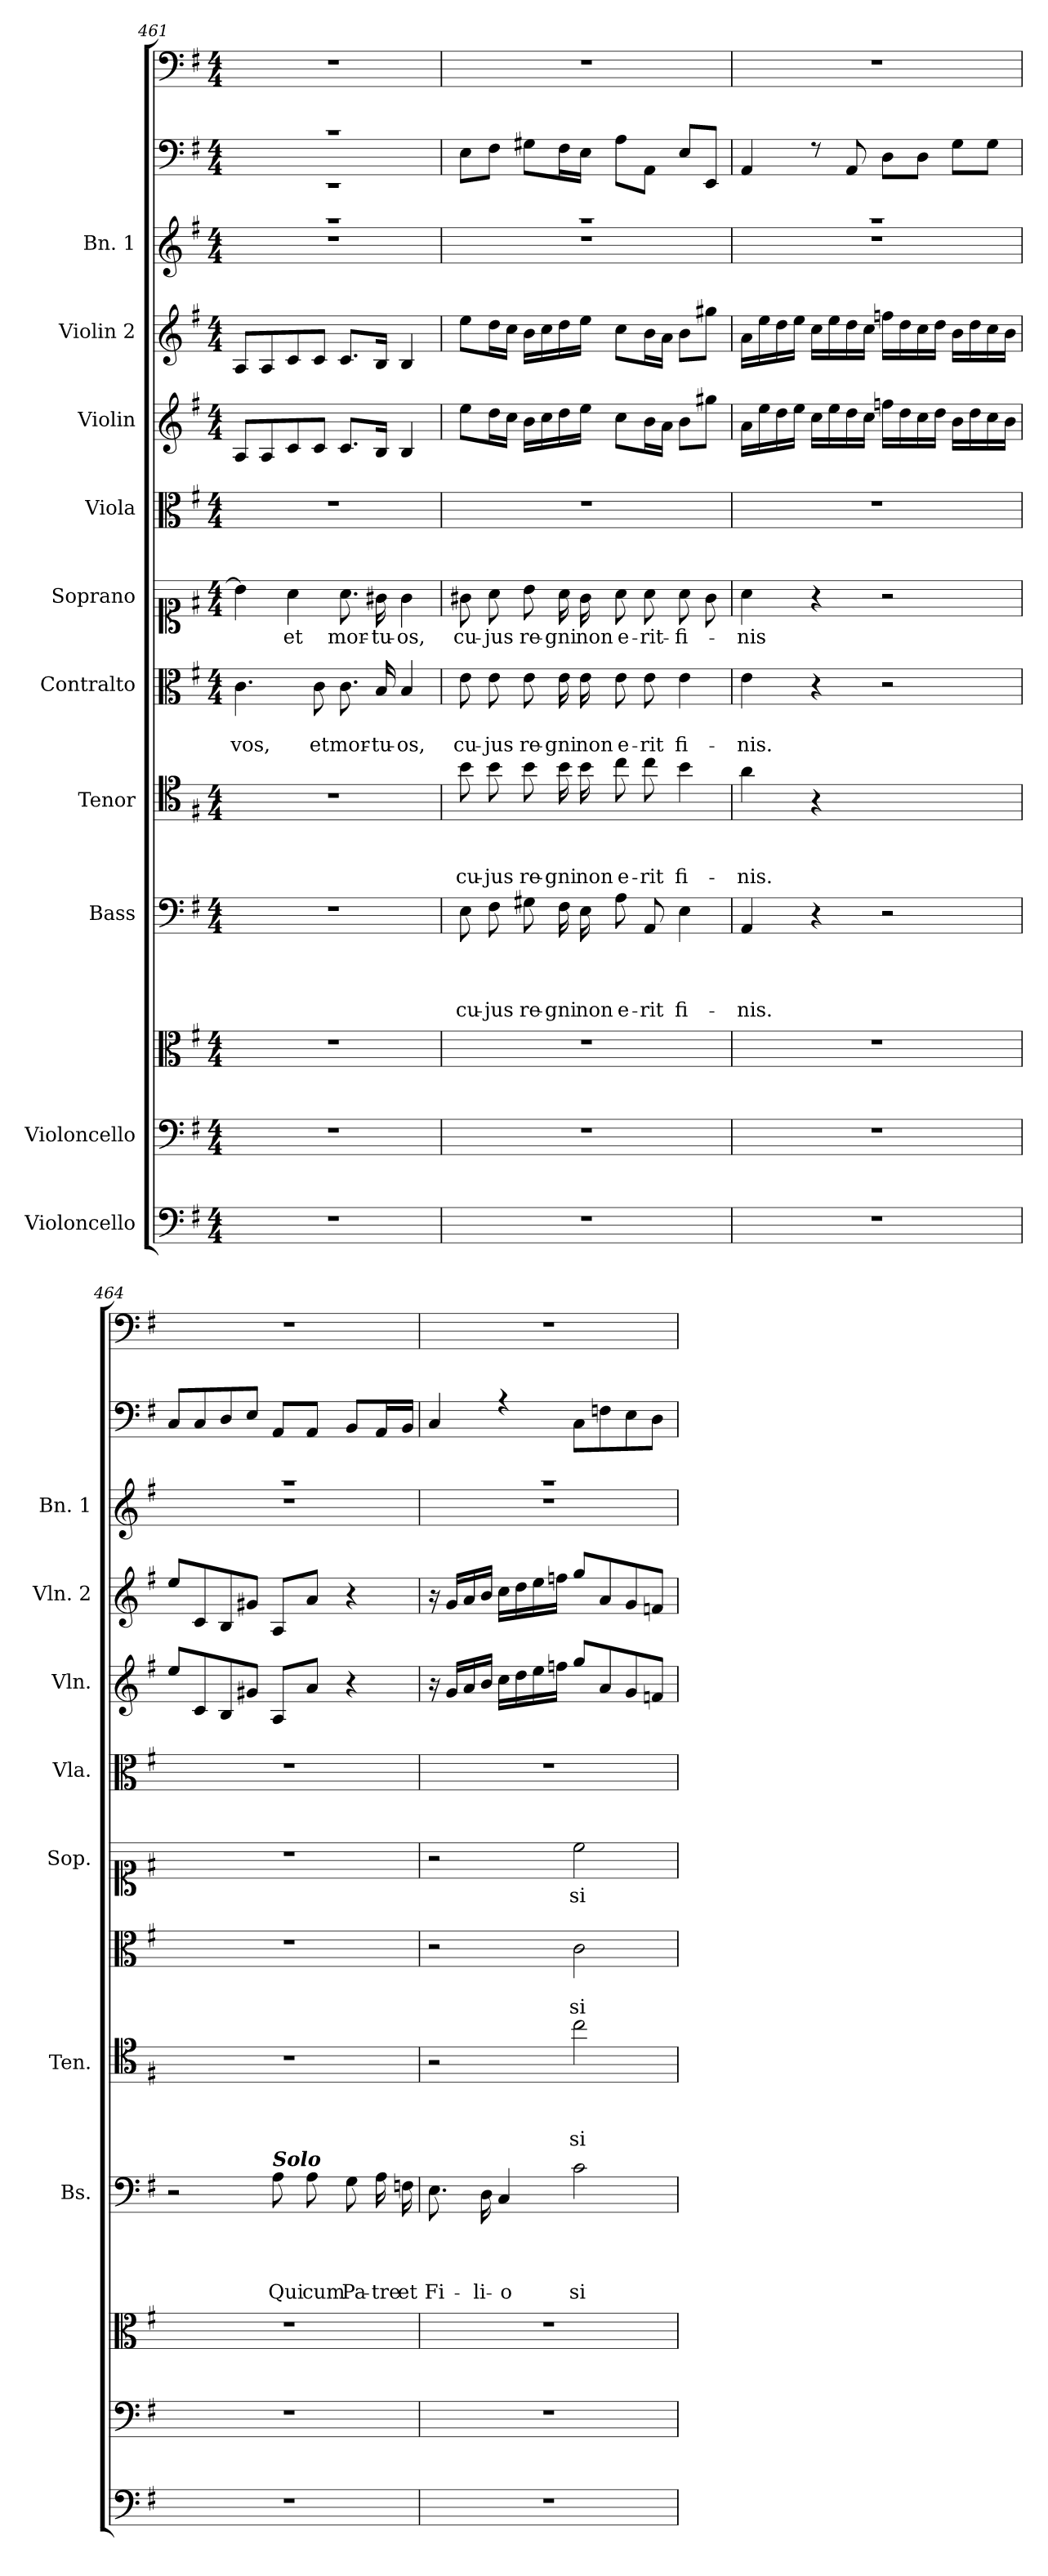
**kern	**kern	**kern	**kern	**text	**text	**text	**text	**kern	**text	**text	**text	**kern	**text	**text	**kern	**text	**kern	**kern	**kern	**kern	**kern	**kern
*part13	*part12	*part11	*part10	*part10	*part10	*part10	*part10	*part9	*part9	*part9	*part9	*part8	*part8	*part8	*part7	*part7	*part6	*part5	*part4	*part3	*part2	*part1
*staff13	*staff12	*staff11	*staff10	*staff10	*staff10	*staff10	*staff10	*staff9	*staff9	*staff9	*staff9	*staff8	*staff8	*staff8	*staff7	*staff7	*staff6	*staff5	*staff4	*staff3	*staff2	*staff1
*I"Violoncello	*I"Violoncello	*	*I"Bass	*	*	*	*	*I"Tenor	*	*	*	*I"Contralto	*	*	*I"Soprano	*	*I"Viola	*I"Violin	*I"Violin 2	*I"Bn. 1	*	*
*	*	*	*I'Bs.	*	*	*	*	*I'Ten.	*	*	*	*	*	*	*I'Sop.	*	*I'Vla.	*I'Vln.	*I'Vln. 2	*I'Bn. 1	*	*
*clefF4	*clefF4	*clefC3	*clefF4	*	*	*	*	*clefC4	*	*	*	*clefC3	*	*	*clefC1	*	*clefC3	*clefG2	*clefG2	*clefG2	*clefF4	*clefF4
*	*	*	*	*	*	*	*	*ITrd7c12	*	*	*	*	*	*	*	*	*	*	*	*	*	*
*k[f#]	*k[f#]	*k[f#]	*k[f#]	*	*	*	*	*k[f#]	*	*	*	*k[f#]	*	*	*k[f#]	*	*k[f#]	*k[f#]	*k[f#]	*k[f#]	*k[f#]	*k[f#]
*G:	*G:	*G:	*G:	*	*	*	*	*G:	*	*	*	*G:	*	*	*G:	*	*G:	*G:	*G:	*G:	*G:	*G:
*M4/4	*M4/4	*M4/4	*M4/4	*	*	*	*	*M4/4	*	*	*	*M4/4	*	*	*M4/4	*	*M4/4	*M4/4	*M4/4	*M4/4	*M4/4	*M4/4
=461	=461	=461	=461	=461	=461	=461	=461	=461	=461	=461	=461	=461	=461	=461	=461	=461	=461	=461	=461	=461	=461	=461
!	!	!	!	!	!	!	!	!	!	!	!	!	!	!LO:LY:b	!	!	!	!	!	!	!	!
*	*	*	*	*	*	*	*	*	*	*	*	*	*	*	*	*	*	*	*	*^	*^	*
*	*	*	*	*	*	*	*	*	*	*	*	*	*	*	*	*	*	*	*	*	*^	*	*	*
1r	1r	1r	1r	.	.	.	.	1r	.	.	.	4.c\	.	-vos,	4b\]	.	1r	8A/L	8A/L	1raa	1ryy	1r	1rc	1rEE	1r
.	.	.	.	.	.	.	.	.	.	.	.	.	.	.	.	.	.	8A/	8A/	.	.	.	.	.	.
!	!	!	!	!	!	!	!	!	!	!	!	!	!	!	!	!LO:LY:b	!	!	!	!	!	!	!	!	!
.	.	.	.	.	.	.	.	.	.	.	.	.	.	.	4a\	et	.	8c/	8c/	.	.	.	.	.	.
!	!	!	!	!	!	!	!	!	!	!	!	!	!	!LO:LY:b	!	!	!	!	!	!	!	!	!	!	!
.	.	.	.	.	.	.	.	.	.	.	.	8c\	.	et	.	.	.	8c/J	8c/J	.	.	.	.	.	.
!	!	!	!	!	!	!	!	!	!	!	!	!	!	!LO:LY:b	!	!LO:LY:b	!	!	!	!	!	!	!	!	!
.	.	.	.	.	.	.	.	.	.	.	.	8.c\	.	mor-	8.a\	mor-	.	8.c/L	8.c/L	.	.	.	.	.	.
!	!	!	!	!	!	!	!	!	!	!	!	!	!	!LO:LY:b	!	!LO:LY:b	!	!	!	!	!	!	!	!	!
.	.	.	.	.	.	.	.	.	.	.	.	16B/	.	-tu-	16g#X\	-tu-	.	16B/Jk	16B/Jk	.	.	.	.	.	.
!	!	!	!	!	!	!	!	!	!	!	!	!	!	!LO:LY:b	!	!LO:LY:b	!	!	!	!	!	!	!	!	!
.	.	.	.	.	.	.	.	.	.	.	.	4B/	.	-os,	4g#\	-os,	.	4B/	4B/	.	.	.	.	.	.
!!LO:PB:g=z
=462	=462	=462	=462	=462	=462	=462	=462	=462	=462	=462	=462	=462	=462	=462	=462	=462	=462	=462	=462	=462	=462	=462	=462	=462	=462
!	!	!	!	!	!	!	!LO:LY:b	!	!	!	!LO:LY:b	!	!	!LO:LY:b	!	!LO:LY:b	!	!	!	!	!	!	!	!	!
1r	1r	1r	8E\	.	.	.	cu-	8B\	.	.	cu-	8e\	.	cu-	8g#X\	cu-	1r	8ee\L	8ee\L	1raa	1ryy	1r	8E\L	1ryy	1r
!	!	!	!	!	!	!	!LO:LY:b	!	!	!	!LO:LY:b	!	!	!LO:LY:b	!	!LO:LY:b	!	!	!	!	!	!	!	!	!
.	.	.	8F#\	.	.	.	-jus	8B\	.	.	-jus	8e\	.	-jus	8a\	-jus	.	16dd\L	16dd\L	.	.	.	8F#\J	.	.
.	.	.	.	.	.	.	.	.	.	.	.	.	.	.	.	.	.	16cc\JJ	16cc\JJ	.	.	.	.	.	.
!	!	!	!	!	!	!	!LO:LY:b	!	!	!	!LO:LY:b	!	!	!LO:LY:b	!	!LO:LY:b	!	!	!	!	!	!	!	!	!
.	.	.	8G#X\	.	.	.	re-	8B\	.	.	re-	8e\	.	re-	8b\	re-	.	16b\LL	16b\LL	.	.	.	8G#X\L	.	.
.	.	.	.	.	.	.	.	.	.	.	.	.	.	.	.	.	.	16cc\	16cc\	.	.	.	.	.	.
!	!	!	!	!	!	!	!LO:LY:b	!	!	!	!LO:LY:b	!	!	!LO:LY:b	!	!LO:LY:b	!	!	!	!	!	!	!	!	!
.	.	.	16F#\	.	.	.	-gni	16B\	.	.	-gni	16e\	.	-gni	16a\	-gni	.	16dd\	16dd\	.	.	.	16F#\L	.	.
!	!	!	!	!	!	!	!LO:LY:b	!	!	!	!LO:LY:b	!	!	!LO:LY:b	!	!LO:LY:b	!	!	!	!	!	!	!	!	!
.	.	.	16E\	.	.	.	non	16B\	.	.	non	16e\	.	non	16g#\	non	.	16ee\JJ	16ee\JJ	.	.	.	16E\JJ	.	.
!	!	!	!	!	!	!	!LO:LY:b	!	!	!	!LO:LY:b	!	!	!LO:LY:b	!	!LO:LY:b	!	!	!	!	!	!	!	!	!
.	.	.	8A\	.	.	.	e-	8c\	.	.	e-	8e\	.	e-	8a\	e-	.	8cc\L	8cc\L	.	.	.	8A\L	.	.
!	!	!	!	!	!	!	!LO:LY:b	!	!	!	!LO:LY:b	!	!	!LO:LY:b	!	!LO:LY:b	!	!	!	!	!	!	!	!	!
.	.	.	8AA/	.	.	.	-rit	8c\	.	.	-rit	8e\	.	-rit	8a\	-rit-	.	16b\L	16b\L	.	.	.	8AA\J	.	.
.	.	.	.	.	.	.	.	.	.	.	.	.	.	.	.	.	.	16a\JJ	16a\JJ	.	.	.	.	.	.
!	!	!	!	!	!	!	!LO:LY:b	!	!	!	!LO:LY:b	!	!	!LO:LY:b	!	!LO:LY:b	!	!	!	!	!	!	!	!	!
.	.	.	4E\	.	.	.	fi-	4B\	.	.	fi-	4e\	.	fi-	8a\	-fi-	.	8b\L	8b\L	.	.	.	8E/L	.	.
.	.	.	.	.	.	.	.	.	.	.	.	.	.	.	8g#\	.	.	8gg#X\J	8gg#X\J	.	.	.	8EE/J	.	.
=463	=463	=463	=463	=463	=463	=463	=463	=463	=463	=463	=463	=463	=463	=463	=463	=463	=463	=463	=463	=463	=463	=463	=463	=463	=463
!	!	!	!	!	!	!	!LO:LY:b	!	!	!	!LO:LY:b	!	!	!LO:LY:b	!	!LO:LY:b	!	!	!	!	!	!	!	!	!
1r	1r	1r	4AA/	.	.	.	-nis.	4A\	.	.	-nis.	4e\	.	-nis.	4a\	-nis	1r	16a\LL	16a\LL	1raa	1ryy	1r	4AA/	1ryy	1r
.	.	.	.	.	.	.	.	.	.	.	.	.	.	.	.	.	.	16ee\	16ee\	.	.	.	.	.	.
.	.	.	.	.	.	.	.	.	.	.	.	.	.	.	.	.	.	16dd\	16dd\	.	.	.	.	.	.
.	.	.	.	.	.	.	.	.	.	.	.	.	.	.	.	.	.	16ee\JJ	16ee\JJ	.	.	.	.	.	.
.	.	.	4r	.	.	.	.	4r	.	.	.	4r	.	.	4r	.	.	16cc\LL	16cc\LL	.	.	.	8r	.	.
.	.	.	.	.	.	.	.	.	.	.	.	.	.	.	.	.	.	16ee\	16ee\	.	.	.	.	.	.
.	.	.	.	.	.	.	.	.	.	.	.	.	.	.	.	.	.	16dd\	16dd\	.	.	.	8AA/	.	.
.	.	.	.	.	.	.	.	.	.	.	.	.	.	.	.	.	.	16cc\JJ	16cc\JJ	.	.	.	.	.	.
.	.	.	2r	.	.	.	.	2ryy	.	.	.	2r	.	.	2r	.	.	16ffn\LL	16ffn\LL	.	.	.	8D\L	.	.
.	.	.	.	.	.	.	.	.	.	.	.	.	.	.	.	.	.	16dd\	16dd\	.	.	.	.	.	.
.	.	.	.	.	.	.	.	.	.	.	.	.	.	.	.	.	.	16cc\	16cc\	.	.	.	8D\J	.	.
.	.	.	.	.	.	.	.	.	.	.	.	.	.	.	.	.	.	16dd\JJ	16dd\JJ	.	.	.	.	.	.
.	.	.	.	.	.	.	.	.	.	.	.	.	.	.	.	.	.	16b\LL	16b\LL	.	.	.	8G\L	.	.
.	.	.	.	.	.	.	.	.	.	.	.	.	.	.	.	.	.	16dd\	16dd\	.	.	.	.	.	.
.	.	.	.	.	.	.	.	.	.	.	.	.	.	.	.	.	.	16cc\	16cc\	.	.	.	8G\J	.	.
.	.	.	.	.	.	.	.	.	.	.	.	.	.	.	.	.	.	16b\JJ	16b\JJ	.	.	.	.	.	.
=464	=464	=464	=464	=464	=464	=464	=464	=464	=464	=464	=464	=464	=464	=464	=464	=464	=464	=464	=464	=464	=464	=464	=464	=464	=464
1r	1r	1r	2r	.	.	.	.	1r	.	.	.	1r	.	.	1r	.	1r	8ee/L	8ee/L	1raa	1ryy	1r	8C/L	1ryy	1r
.	.	.	.	.	.	.	.	.	.	.	.	.	.	.	.	.	.	8c/	8c/	.	.	.	8C/	.	.
.	.	.	.	.	.	.	.	.	.	.	.	.	.	.	.	.	.	8B/	8B/	.	.	.	8D/	.	.
.	.	.	.	.	.	.	.	.	.	.	.	.	.	.	.	.	.	8g#X/J	8g#X/J	.	.	.	8E/J	.	.
!	!	!	!LO:TX:a:Bi:t=Solo	!	!	!	!	!	!	!	!	!	!	!	!	!	!	!	!	!	!	!	!	!	!
!	!	!	!	!	!	!	!LO:LY:b	!	!	!	!	!	!	!	!	!	!	!	!	!	!	!	!	!	!
.	.	.	8A\	.	.	.	Qui	.	.	.	.	.	.	.	.	.	.	8A/L	8A/L	.	.	.	8AA/L	.	.
!	!	!	!	!	!	!	!LO:LY:b	!	!	!	!	!	!	!	!	!	!	!	!	!	!	!	!	!	!
.	.	.	8A\	.	.	.	cum	.	.	.	.	.	.	.	.	.	.	8a/J	8a/J	.	.	.	8AA/J	.	.
!	!	!	!	!	!	!	!LO:LY:b	!	!	!	!	!	!	!	!	!	!	!	!	!	!	!	!	!	!
.	.	.	8G\	.	.	.	Pa-	.	.	.	.	.	.	.	.	.	.	4r	4r	.	.	.	8BB/L	.	.
!	!	!	!	!	!	!	!LO:LY:b	!	!	!	!	!	!	!	!	!	!	!	!	!	!	!	!	!	!
.	.	.	16A\	.	.	.	-tre	.	.	.	.	.	.	.	.	.	.	.	.	.	.	.	16AA/L	.	.
!	!	!	!	!	!	!	!LO:LY:b	!	!	!	!	!	!	!	!	!	!	!	!	!	!	!	!	!	!
.	.	.	16Fn\	.	.	.	et	.	.	.	.	.	.	.	.	.	.	.	.	.	.	.	16BB/JJ	.	.
!!LO:PB:g=z
=465	=465	=465	=465	=465	=465	=465	=465	=465	=465	=465	=465	=465	=465	=465	=465	=465	=465	=465	=465	=465	=465	=465	=465	=465	=465
!	!	!	!	!	!	!	!LO:LY:b	!	!	!	!	!	!	!	!	!	!	!	!	!	!	!	!	!	!
1r	1r	1r	8.E\	.	.	.	Fi-	2r	.	.	.	2r	.	.	2r	.	1r	16r	16r	1raa	1ryy	1r	4C/	1ryy	1r
.	.	.	.	.	.	.	.	.	.	.	.	.	.	.	.	.	.	16g/LL	16g/LL	.	.	.	.	.	.
.	.	.	.	.	.	.	.	.	.	.	.	.	.	.	.	.	.	16a/	16a/	.	.	.	.	.	.
!	!	!	!	!	!	!	!LO:LY:b	!	!	!	!	!	!	!	!	!	!	!	!	!	!	!	!	!	!
.	.	.	16D\	.	.	.	-li-	.	.	.	.	.	.	.	.	.	.	16b/JJ	16b/JJ	.	.	.	.	.	.
!	!	!	!	!	!	!	!LO:LY:b	!	!	!	!	!	!	!	!	!	!	!	!	!	!	!	!	!	!
.	.	.	4C/	.	.	.	-o	.	.	.	.	.	.	.	.	.	.	16cc\LL	16cc\LL	.	.	.	4r	.	.
.	.	.	.	.	.	.	.	.	.	.	.	.	.	.	.	.	.	16dd\	16dd\	.	.	.	.	.	.
.	.	.	.	.	.	.	.	.	.	.	.	.	.	.	.	.	.	16ee\	16ee\	.	.	.	.	.	.
.	.	.	.	.	.	.	.	.	.	.	.	.	.	.	.	.	.	16ffn\JJ	16ffn\JJ	.	.	.	.	.	.
!	!	!	!	!	!	!	!LO:LY:b	!	!	!	!LO:LY:b	!	!	!LO:LY:b	!	!LO:LY:b	!	!	!	!	!	!	!	!	!
.	.	.	2c\	.	.	.	si-	2c\	.	.	si-	2c\	.	si-	2cc\	si-	.	8gg/L	8gg/L	.	.	.	8C\L	.	.
.	.	.	.	.	.	.	.	.	.	.	.	.	.	.	.	.	.	8a/	8a/	.	.	.	8Fn\	.	.
.	.	.	.	.	.	.	.	.	.	.	.	.	.	.	.	.	.	8g/	8g/	.	.	.	8E\	.	.
.	.	.	.	.	.	.	.	.	.	.	.	.	.	.	.	.	.	8fn/J	8fn/J	.	.	.	8D\J	.	.
*	*	*	*	*	*	*	*	*	*	*	*	*	*	*	*	*	*	*	*	*v	*v	*v	*	*	*
*	*	*	*	*	*	*	*	*	*	*	*	*	*	*	*	*	*	*	*	*	*v	*v	*
=	=	=	=	=	=	=	=	=	=	=	=	=	=	=	=	=	=	=	=	=	=	=
*-	*-	*-	*-	*-	*-	*-	*-	*-	*-	*-	*-	*-	*-	*-	*-	*-	*-	*-	*-	*-	*-	*-
